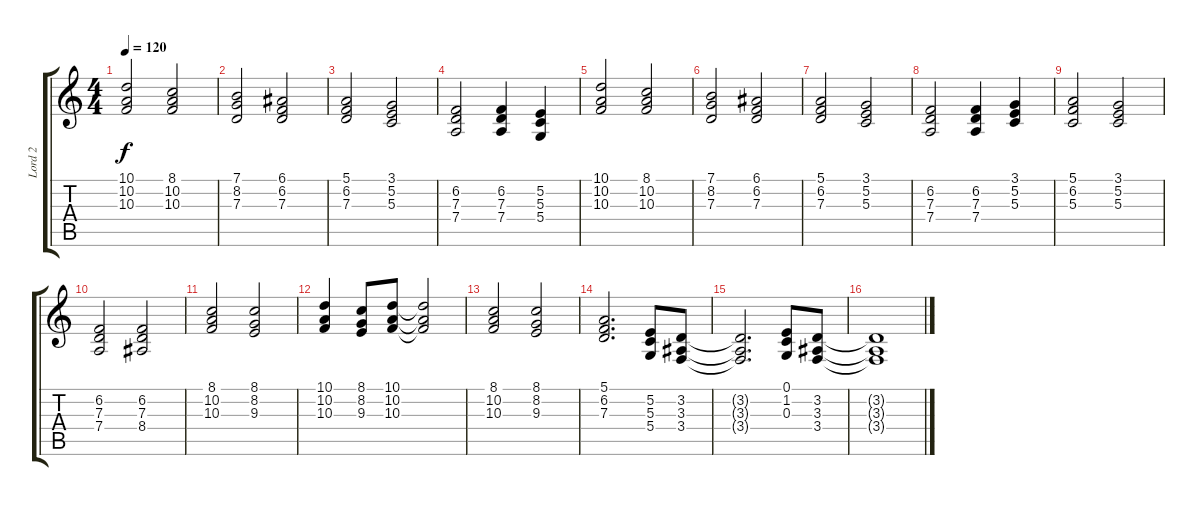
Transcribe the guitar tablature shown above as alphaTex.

\track ("Lord 2" "Lord 2") {instrument drawbarorgan}
\staff {score tabs}
\tuning (E4 B3 G3 D3 A2 E2) {hide}
\ts (4 4)
\tempo 120
\clef g2
\ks c
(10.1 10.2 10.3).2{dy f} (8.1 10.2 10.3).2 |
(7.1 8.2 7.3).2 (6.1 6.2 7.3).2 |
(5.1 6.2 7.3).2 (3.1 5.2 5.3).2 |
(6.2 7.3 7.4).2 (6.2 7.3 7.4).4 (5.2 5.3 5.4).4 |
(10.1 10.2 10.3).2 (8.1 10.2 10.3).2 |
(7.1 8.2 7.3).2 (6.1 6.2 7.3).2 |
(5.1 6.2 7.3).2 (3.1 5.2 5.3).2 |
(6.2 7.3 7.4).2 (6.2 7.3 7.4).4 (3.1 5.2 5.3).4 |
(5.1 6.2 5.3).2 (3.1 5.2 5.3).2 |
(6.2 7.3 7.4).2 (6.2 7.3 8.4).2 |
(8.1 10.2 10.3).2 (8.1 8.2 9.3).2 |
(10.1 10.2 10.3).4 (8.1 8.2 9.3).8 (10.1 10.2 10.3).8 (10.1{t} 10.2{t} 10.3{t}).2 |
(8.1 10.2 10.3).2 (8.1 8.2 9.3).2 |
(5.1 6.2 7.3).2{d} (5.2 5.3 5.4).8{instrument synthstrings1} (3.2 3.3 3.4).8 |
(3.2{t} 3.3{t} 3.4{t}).2{d} (0.1 1.2 0.3).8 (3.2 3.3 3.4).8 |
(3.2{t} 3.3{t} 3.4{t}).1
